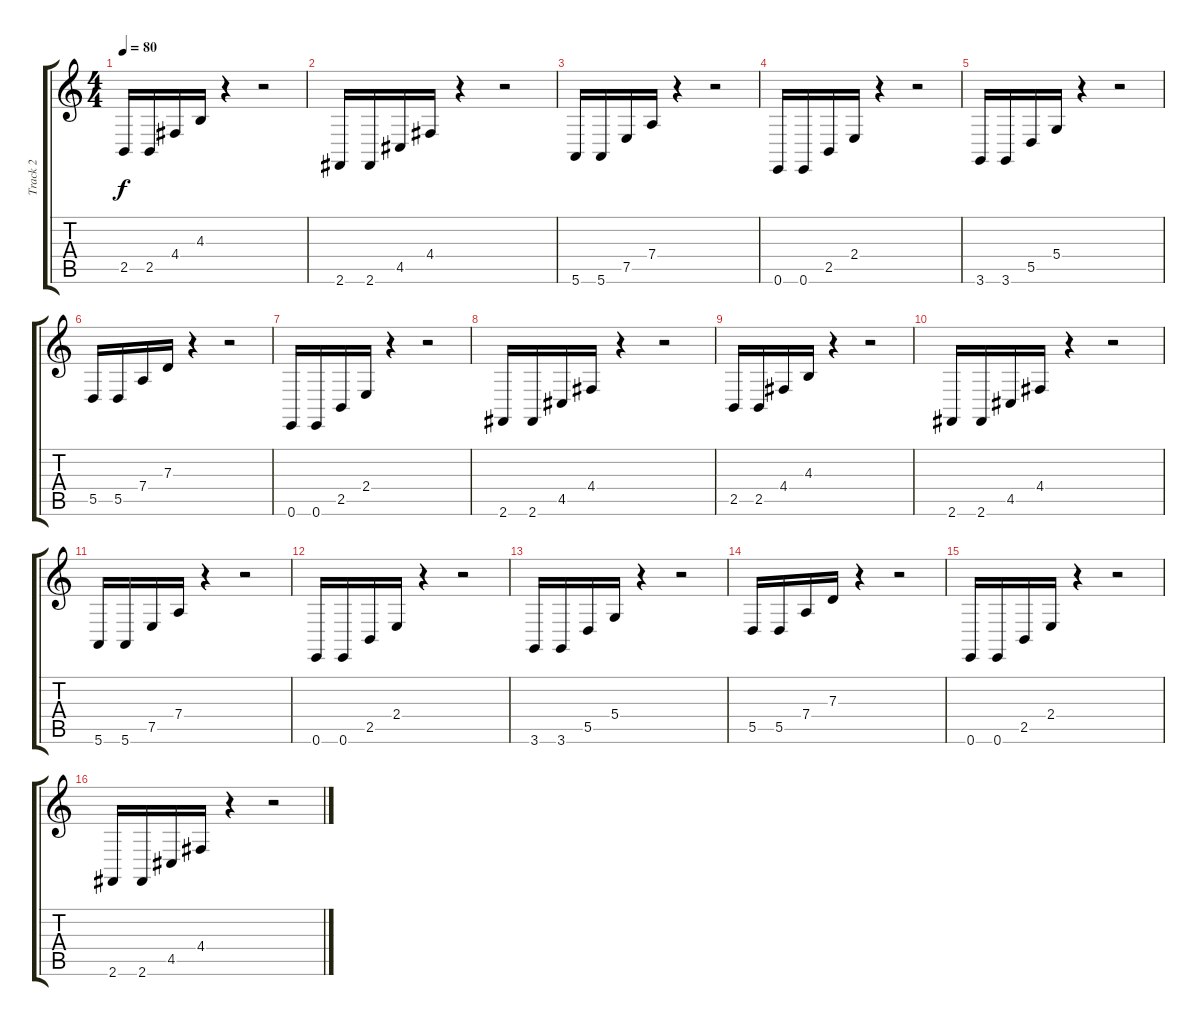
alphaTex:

\track ("Track 2" "Track 2") {instrument lead8bassandlead}
\staff {score tabs}
\tuning (E4 B3 G3 D3 A2 E2) {hide}
\ts (4 4)
\tempo 80
\clef g2
\ks c
2.5.16{dy f} 2.5.16 4.4.16 4.3.16 r.4 r.2 |
2.6.16 2.6.16 4.5.16 4.4.16 r.4 r.2 |
5.6.16 5.6.16 7.5.16 7.4.16 r.4 r.2 |
0.6.16 0.6.16 2.5.16 2.4.16 r.4 r.2 |
3.6.16 3.6.16 5.5.16 5.4.16 r.4 r.2 |
5.5.16 5.5.16 7.4.16 7.3.16 r.4 r.2 |
0.6.16 0.6.16 2.5.16 2.4.16 r.4 r.2 |
2.6.16 2.6.16 4.5.16 4.4.16 r.4 r.2 |
2.5.16 2.5.16 4.4.16 4.3.16 r.4 r.2 |
2.6.16 2.6.16 4.5.16 4.4.16 r.4 r.2 |
5.6.16 5.6.16 7.5.16 7.4.16 r.4 r.2 |
0.6.16 0.6.16 2.5.16 2.4.16 r.4 r.2 |
3.6.16 3.6.16 5.5.16 5.4.16 r.4 r.2 |
5.5.16 5.5.16 7.4.16 7.3.16 r.4 r.2 |
0.6.16 0.6.16 2.5.16 2.4.16 r.4 r.2 |
2.6.16 2.6.16 4.5.16 4.4.16 r.4 r.2
